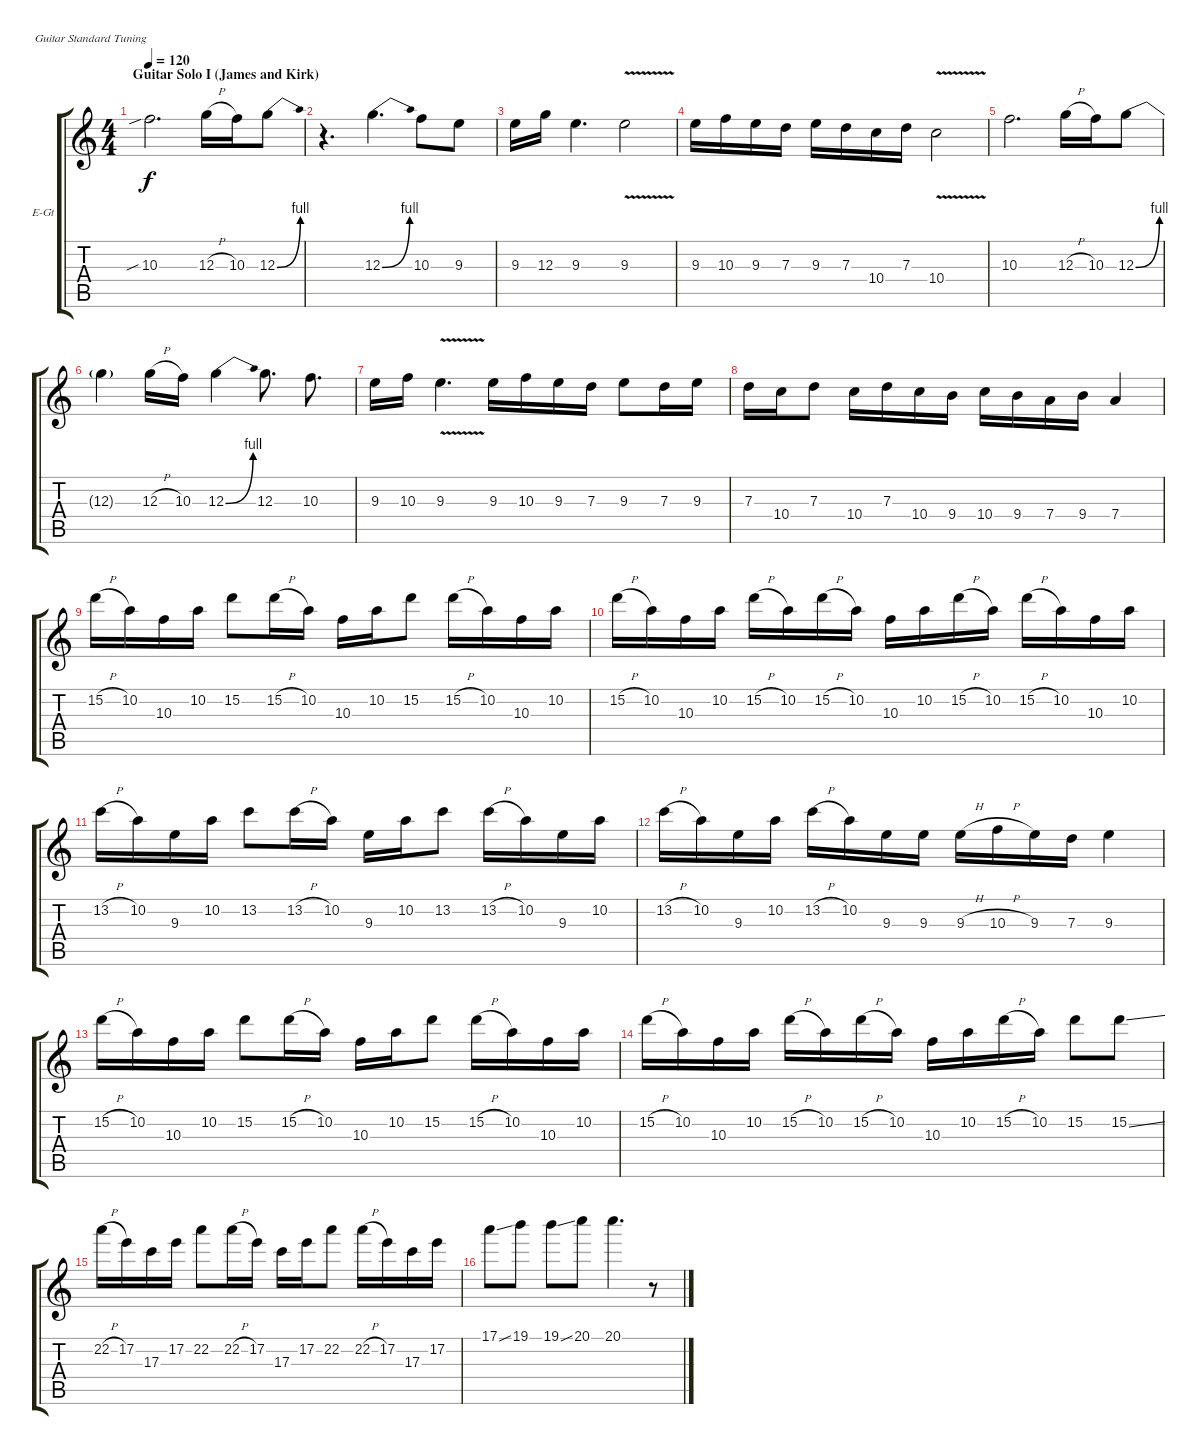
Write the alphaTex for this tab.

\bracketExtendMode groupsimilarinstruments
\firstSystemTrackNameOrientation horizontal
\otherSystemsTrackNameOrientation horizontal
\track ("Distortion Guitar 3" "E-Gt") {instrument distortionguitar}
\staff {score tabs}
\tuning (E4 B3 G3 D3 A2 E2)
\ts (4 4)
\section ("" "Guitar Solo I (James and Kirk)")
\tempo 120
\clef g2
\scale
0.333333
\ks c
10.3{sib}.2{d dy f} 12.3{h}.16 10.3.16 12.3{be (bend 0 0 60 4)}.8 |
\scale
0.333333 r.4{d} 12.3{be (bend 0 0 28.799999999999997 4)}.4{d} 10.3.8 9.3.8 |
\scale
0.333333 9.3.16 12.3.16 9.3.4{d} 9.3{v}.2 |
\scale
0.333333 9.3.16 10.3.16 9.3.16 7.3.16 9.3.16 7.3.16 10.4.16 7.3.16 10.4{v}.2 |
\scale
0.333333 10.3.2{d} 12.3{h}.16 10.3.16 12.3{be (bend 0 0 60 4)}.8 |
\scale
0.333333 12.3{be (hold 0 0 60 0) t}.4 12.3{h}.16 10.3.16 12.3{be (bend 0 0 60 4)}.4 12.3.8{d} 10.3.8{d} |
\scale
0.333333 9.3.16 10.3.16 9.3{v}.4{d} 9.3.16 10.3.16 9.3.16 7.3.16 9.3.8 7.3.16 9.3.16 |
\scale
0.333333 7.3.16 10.4.16 7.3.8 10.4.16 7.3.16 10.4.16 9.4.16 10.4.16 9.4.16 7.4.16 9.4.16 7.4.4 |
\scale
0.333333 15.2{h}.16 10.2.16 10.3.16 10.2.16 15.2.8 15.2{h}.16 10.2.16 10.3.16 10.2.16 15.2.8 15.2{h}.16 10.2.16 10.3.16 10.2.16 |
\scale
0.333333 15.2{h}.16 10.2.16 10.3.16 10.2.16 15.2{h}.16 10.2.16 15.2{h}.16 10.2.16 10.3.16 10.2.16 15.2{h}.16 10.2.16 15.2{h}.16 10.2.16 10.3.16 10.2.16 |
\scale
0.333333 13.2{h}.16 10.2.16 9.3.16 10.2.16 13.2.8 13.2{h}.16 10.2.16 9.3.16 10.2.16 13.2.8 13.2{h}.16 10.2.16 9.3.16 10.2.16 |
\scale
0.333333 13.2{h}.16 10.2.16 9.3.16 10.2.16 13.2{h}.16 10.2.16 9.3.16 9.3.16 9.3{h}.16 10.3{h}.16 9.3.16 7.3.16 9.3.4 |
\scale
0.333333 15.2{h}.16 10.2.16 10.3.16 10.2.16 15.2.8 15.2{h}.16 10.2.16 10.3.16 10.2.16 15.2.8 15.2{h}.16 10.2.16 10.3.16 10.2.16 |
\scale
0.333333 15.2{h}.16 10.2.16 10.3.16 10.2.16 15.2{h}.16 10.2.16 15.2{h}.16 10.2.16 10.3.16 10.2.16 15.2{h}.16 10.2.16 15.2.8 15.2{ss}.8 |
\scale
0.333333 22.2{h}.16 17.2.16 17.3.16 17.2.16 22.2.8 22.2{h}.16 17.2.16 17.3.16 17.2.16 22.2.8 22.2{h}.16 17.2.16 17.3.16 17.2.16 |
\scale
0.333333 17.1{ss}.8 19.1.8 19.1{ss}.8 20.1.8 20.1.4{d} r.8
